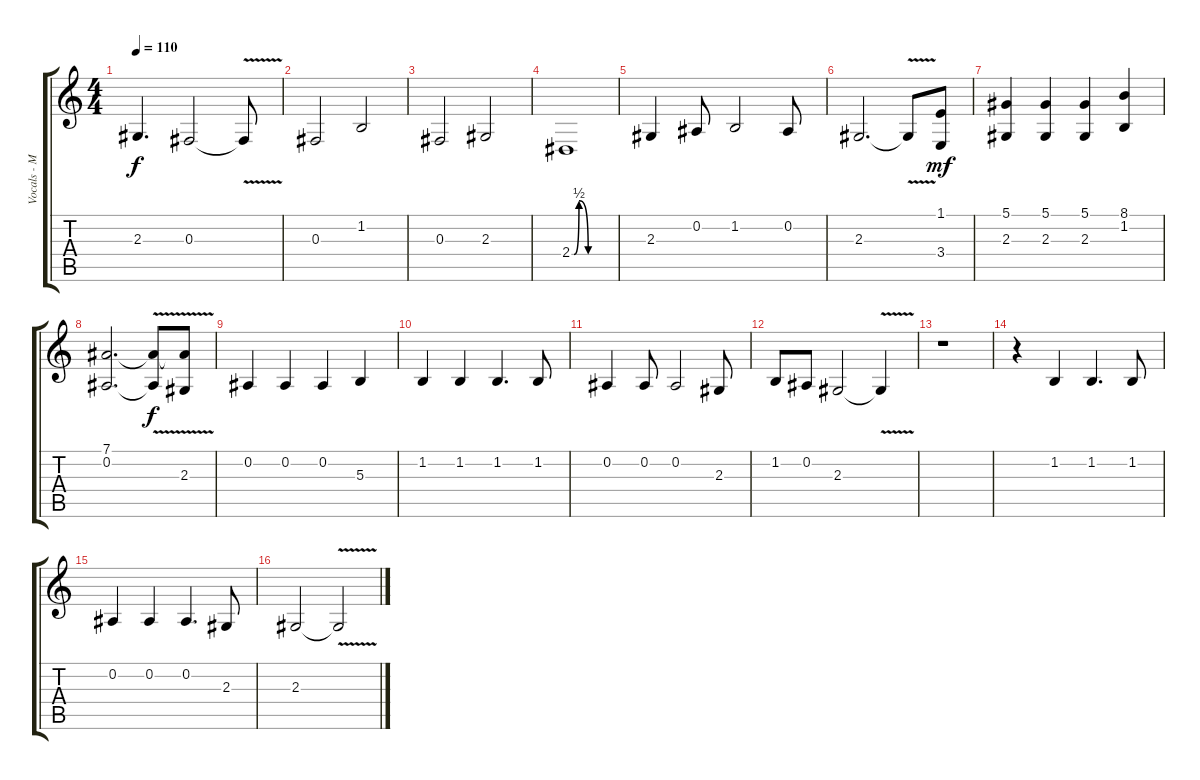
\track ("Vocals - Main (by PureMetalRim)" "Vocals - M") {instrument tangoaccordion}
\staff {score tabs}
\tuning (Eb4 Bb3 Gb3 Db3 Ab2 Eb2) {hide}
\ts (4 4)
\tempo 110
\clef g2
\ks c
2.3.4{d dy f} 0.3.2 0.3{v t}.8 |
0.3.2 1.2.2 |
0.3.2 2.3.2 |
2.4{be (custom 0 0 3 0 10 2 23 0 38 0 60 0)}.1 |
2.3.4 0.2.8 1.2.2 0.2.8 |
2.3.2{d} 2.3{v t}.8 (1.1 3.4).8{dy mf} |
(5.1 2.3).4 (5.1 2.3).4 (5.1 2.3).4 (8.1 1.2).4 |
(7.1 0.2).2{d} (7.1{v t} 0.2{t}).8{dy f} (7.1{t} 2.3).8 |
0.2.4 0.2.4 0.2.4 5.3.4 |
1.2.4 1.2.4 1.2.4{d} 1.2.8 |
0.2.4 0.2.8 0.2.2 2.3.8 |
1.2.8 0.2.8 2.3.2 2.3{v t}.4 |
r.1 |
r.4 1.2.4 1.2.4{d} 1.2.8 |
0.2.4 0.2.4 0.2.4{d} 2.3.8 |
2.3.2 2.3{v t}.2
